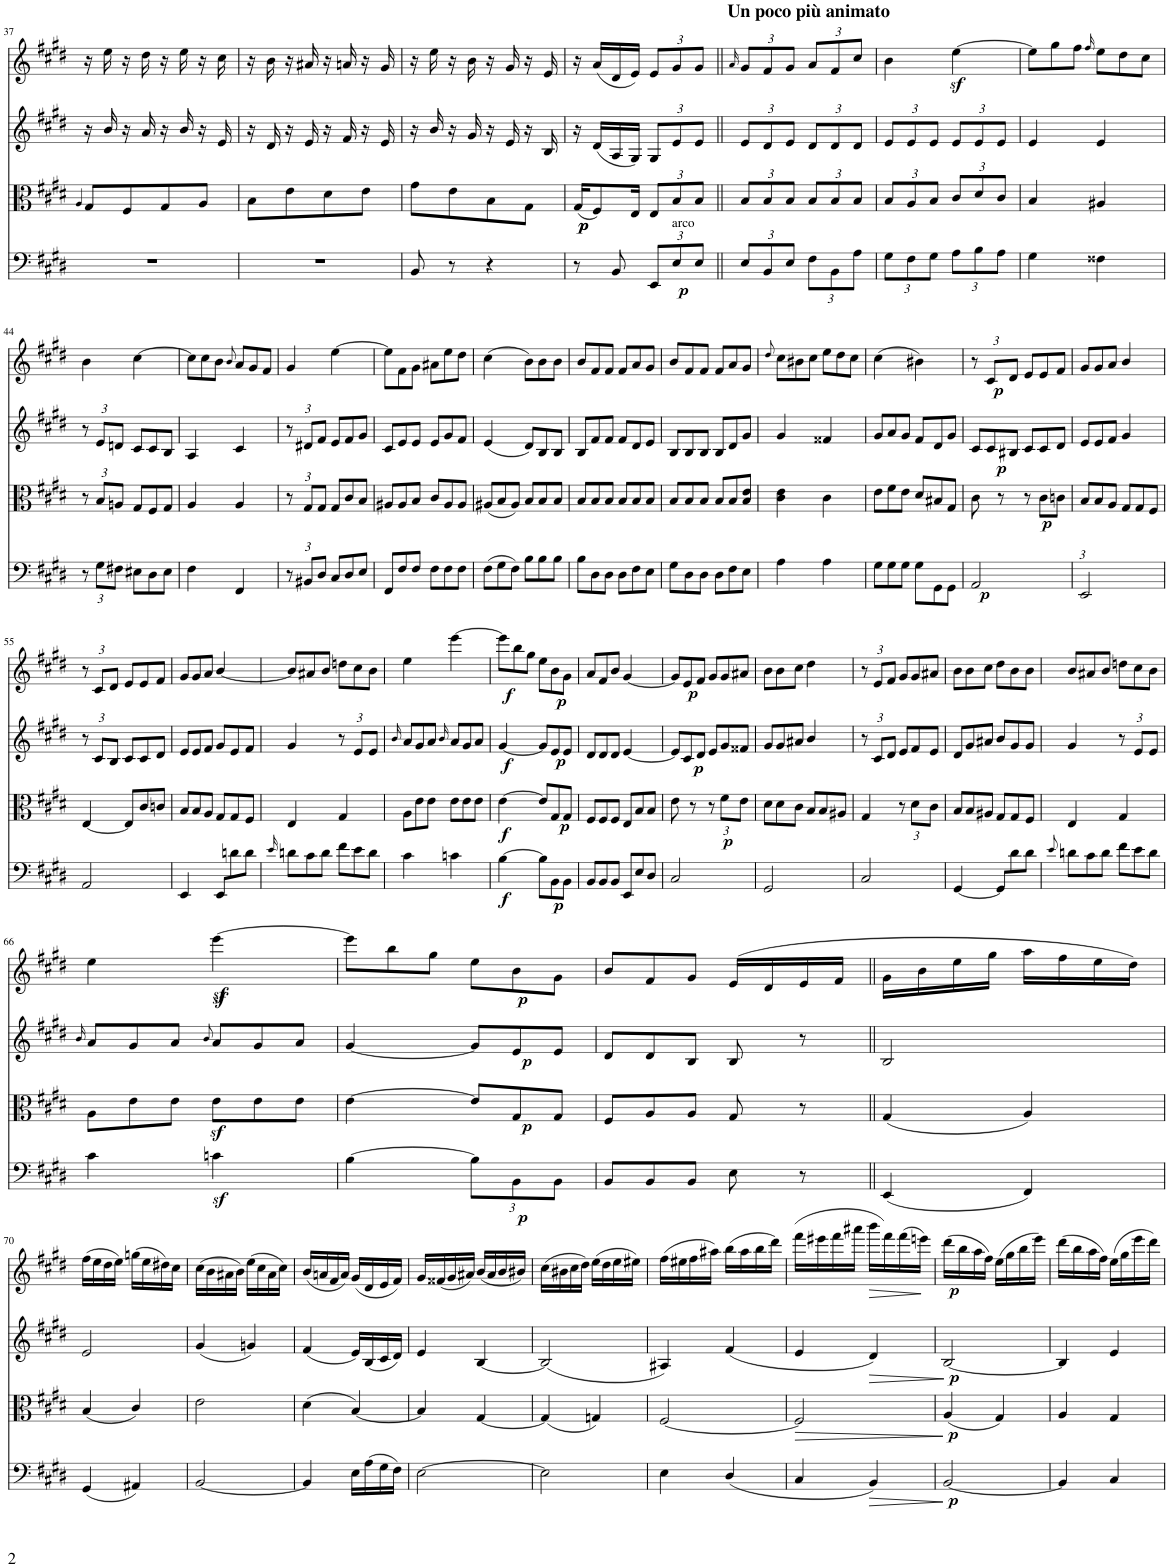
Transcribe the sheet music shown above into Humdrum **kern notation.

**kern	**dynam	**kern	**dynam	**kern	**dynam	**kern	**dynam
*part4	*part4	*part3	*part3	*part2	*part2	*part1	*part1
*staff4	*staff4	*staff3	*staff3	*staff2	*staff2	*staff1	*staff1
*I"Piano	*	*I"Piano	*	*I"Piano	*	*I"Piano	*
*I'Pno	*	*I'Pno	*	*I'Pno	*	*I'Pno	*
!!LO:PB:g=z
*clefF4	*	*clefC3	*	*clefG2	*	*clefG2	*
*k[f#c#g#d#]	*	*k[f#c#g#d#]	*	*k[f#c#g#d#]	*	*k[f#c#g#d#]	*
*M2/4	*	*M2/4	*	*M2/4	*	*M2/4	*
=37	=37	=37	=37	=37	=37	=37	=37
.	.	4qA/	.	.	.	.	.
2r	.	8G#/L	.	16r	.	16r	.
.	.	.	.	16b/	.	16ee\	.
.	.	8F#/	.	16r	.	16r	.
.	.	.	.	16a/	.	16dd#\	.
.	.	8G#/	.	16r	.	16r	.
.	.	.	.	16b/	.	16ee\	.
.	.	8A/J	.	16r	.	16r	.
.	.	.	.	16e/	.	16cc#\	.
=38	=38	=38	=38	=38	=38	=38	=38
2r	.	8B\L	.	16r	.	16r	.
.	.	.	.	16d#/	.	16b\	.
.	.	8e\	.	16r	.	16r	.
.	.	.	.	16e/	.	16a#X/	.
.	.	8d#\	.	16r	.	16r	.
.	.	.	.	16f#/	.	16an/	.
.	.	8e\J	.	16r	.	16r	.
.	.	.	.	16e/	.	16g#/	.
=39	=39	=39	=39	=39	=39	=39	=39
8BB/	.	8g#\L	.	16r	.	16r	.
.	.	.	.	16b/	.	16ee\	.
8r	.	8e\	.	16r	.	16r	.
.	.	.	.	16g#/	.	16b\	.
4r	.	8B\	.	16r	.	16r	.
.	.	.	.	16e/	.	16g#/	.
.	.	8G#\J	.	16r	.	16r	.
.	.	.	.	16B/	.	16e/	.
=40	=40	=40	=40	=40	=40	=40	=40
!	!	!	!LO:DY:b	!	!	!	!
!	!	!	!LO:DY:n=1:b	!	!	!	!
8r	.	(16G#/KL	p p	16r	.	16r	.
.	.	8F#/)	.	(16d#/LL	.	(16a/LL	.
8BB/	.	.	.	16A/	.	16d#/	.
.	.	16E/Jk	.	16G#/JJ)	.	16e/JJ)	.
*Xbrackettup	*	*Xbrackettup	*	*Xbrackettup	*	*Xbrackettup	*
12EE/L	.	12E/L	.	12G#/L	.	12e/L	.
!LO:TX:a:t=arco	!	!	!	!	!	!	!
!	!LO:DY:b	!	!	!	!	!	!
12E/	p	12B/	.	12e/	.	12g#/	.
12E/J	.	12B/J	.	12e/J	.	12g#/J	.
=41||	=41||	=41||	=41||	=41||	=41||	=41||	=41||
.	.	.	.	.	.	16qa/	.
!	!	!	!	!	!	!LO:TX:a:B:t=Un poco più animato	!
12E/L	.	12B/L	.	12e/L	.	12g#/L	.
12BB/	.	12B/	.	12d#/	.	12f#/	.
12E/J	.	12B/J	.	12e/J	.	12g#/J	.
12F#\L	.	12B/L	.	12d#/L	.	12a/L	.
12BB\	.	12B/	.	12d#/	.	12f#/	.
12A\J	.	12B/J	.	12d#/J	.	12cc#/J	.
=42	=42	=42	=42	=42	=42	=42	=42
12G#\L	.	12B/L	.	12e/L	.	4b\	.
12F#\	.	12A/	.	12e/	.	.	.
12G#\J	.	12B/J	.	12e/J	.	.	.
12A\L	.	12c#/L	.	12e/L	.	[4eez<\	.
12B\	.	12d#/	.	12e/	.	.	.
12A\J	.	12c#/J	.	12e/J	.	.	.
=43	=43	=43	=43	=43	=43	=43	=43
4G#\	.	4B/	.	4e/	.	12ee\L]	.
.	.	.	.	.	.	12gg#\	.
.	.	.	.	.	.	12ff#\J	.
.	.	.	.	.	.	16qff#/	.
4F##X\	.	4A#X/	.	4e/	.	12ee\L	.
.	.	.	.	.	.	12dd#\	.
.	.	.	.	.	.	12cc#\J	.
!!LO:LB:g=z
=44	=44	=44	=44	=44	=44	=44	=44
12r	.	12r	.	12r	.	4b\	.
12G#\L	.	12B/L	.	12e/L	.	.	.
12F#X\J	.	12An/J	.	12dn/J	.	.	.
12E#X\L	.	12G#/L	.	12c#/L	.	[4cc#\	.
12D#\	.	12F#/	.	12c#/	.	.	.
12E#\J	.	12G#/J	.	12B/J	.	.	.
=45	=45	=45	=45	=45	=45	=45	=45
4F#\	.	4A/	.	4A/	.	12cc#\L]	.
.	.	.	.	.	.	12cc#\	.
.	.	.	.	.	.	12b\J	.
.	.	.	.	.	.	8qb/	.
4FF#/	.	4A/	.	4c#/	.	12a/L	.
.	.	.	.	.	.	12g#/	.
.	.	.	.	.	.	12f#/J	.
=46	=46	=46	=46	=46	=46	=46	=46
12r	.	12r	.	12r	.	4g#/	.
12BB#X/L	.	12G#/L	.	12d#X/L	.	.	.
12D#/J	.	12G#/J	.	12f#/J	.	.	.
12C#/L	.	12G#/L	.	12e/L	.	[4ee\	.
12D#/	.	12c#/	.	12f#/	.	.	.
12E/J	.	12B/J	.	12g#/J	.	.	.
=47	=47	=47	=47	=47	=47	=47	=47
12FF#/L	.	12A#X/L	.	12c#/L	.	12ee\L]	.
12F#/	.	12A#/	.	12e/	.	12f#\	.
12F#/J	.	12B/J	.	12e/J	.	12g#\J	.
12F#\L	.	12c#/L	.	12e/L	.	12a#X\L	.
12F#\	.	12A#/	.	12g#/	.	12ee\	.
12F#\J	.	12A#/J	.	12f#/J	.	12dd#\J	.
=48	=48	=48	=48	=48	=48	=48	=48
(12F#\L	.	(12A#X/L	.	(4e/	.	(4cc#\	.
12G#\	.	12B/	.	.	.	.	.
12F#\J)	.	12A#/J)	.	.	.	.	.
12B\L	.	12B/L	.	12d#/L)	.	12b\L)	.
12B\	.	12B/	.	12B/	.	12b\	.
12B\J	.	12B/J	.	12B/J	.	12b\J	.
=49	=49	=49	=49	=49	=49	=49	=49
12B\L	.	12B/L	.	12B/L	.	12b/L	.
12D#\	.	12B/	.	12f#/	.	12f#/	.
12D#\J	.	12B/J	.	12f#/J	.	12f#/J	.
12D#\L	.	12B/L	.	12f#/L	.	12f#/L	.
12F#\	.	12B/	.	12d#/	.	12a/	.
12E\J	.	12B/J	.	12e/J	.	12g#/J	.
=50	=50	=50	=50	=50	=50	=50	=50
12G#\L	.	12B/L	.	12B/L	.	12b/L	.
12D#\	.	12B/	.	12B/	.	12f#/	.
12D#\J	.	12B/J	.	12B/J	.	12f#/J	.
12D#\L	.	12B/L	.	12B/L	.	12f#/L	.
12F#\	.	12B/	.	12d#/	.	12a/	.
12E\J	.	12B/ 12e/J	.	12g#/J	.	12g#/J	.
=51	=51	=51	=51	=51	=51	=51	=51
.	.	.	.	.	.	8qdd#/	.
4A\	.	4c#\ 4e\	.	4g#/	.	12cc#\L	.
.	.	.	.	.	.	12b#X\	.
.	.	.	.	.	.	12cc#\J	.
4A\	.	4c#\	.	4f##X/	.	12ee\L	.
.	.	.	.	.	.	12dd#\	.
.	.	.	.	.	.	12cc#\J	.
=52	=52	=52	=52	=52	=52	=52	=52
12G#\L	.	12e\L	.	12g#/L	.	(4cc#\	.
12G#\	.	12f#\	.	12a/	.	.	.
12G#\J	.	12e\J	.	12g#/J	.	.	.
12G#\L	.	12d#/L	.	12f#/L	.	4b#X\)	.
12GG#\	.	12B#X/	.	12d#/	.	.	.
12GG#\J	.	12G#/J	.	12g#/J	.	.	.
=53	=53	=53	=53	=53	=53	=53	=53
!	!LO:DY:b	!	!	!	!	!	!
2AA/	p	8c#\	.	12c#/L	.	12r	.
!	!	!	!	!	!LO:DY:b	!	!LO:DY:b
.	.	.	.	12c#/	p	12c#/L	p
.	.	8r	.	.	.	.	.
.	.	.	.	12B#X/J	.	12d#/J	.
.	.	12r	.	12c#/L	.	12e/L	.
!	!	!	!LO:DY:b	!	!	!	!
.	.	12c#\L	p	12c#/	.	12e/	.
.	.	12cn\J	.	12d#/J	.	12f#/J	.
=54	=54	=54	=54	=54	=54	=54	=54
2EE/	.	12B/L	.	12e/L	.	12g#/L	.
.	.	12B/	.	12e/	.	12g#/	.
.	.	12A/J	.	12f#/J	.	12a/J	.
.	.	12G#/L	.	4g#/	.	4b/	.
.	.	12G#/	.	.	.	.	.
.	.	12F#/J	.	.	.	.	.
!!LO:LB:g=z
=55	=55	=55	=55	=55	=55	=55	=55
2AA/	.	[4E/	.	12r	.	12r	.
.	.	.	.	12c#/L	.	12c#/L	.
.	.	.	.	12B/J	.	12d#/J	.
*	*	*brackettup	*	*	*	*	*
.	.	12E/L]	.	12c#/L	.	12e/L	.
.	.	12c#/	.	12c#/	.	12e/	.
.	.	12cn/J	.	12d#/J	.	12f#/J	.
=56	=56	=56	=56	=56	=56	=56	=56
*	*	*Xbrackettup	*	*	*	*	*
4EE/	.	12B/L	.	12e/L	.	12g#/L	.
.	.	12B/	.	12e/	.	12g#/	.
.	.	12A/J	.	12f#/J	.	12a/J	.
*brackettup	*	*	*	*	*	*	*
12EE/L	.	12G#/L	.	12g#/L	.	[4b/	.
12dn\	.	12G#/	.	12e/	.	.	.
12d\J	.	12F#/J	.	12f#/J	.	.	.
=57	=57	=57	=57	=57	=57	=57	=57
16qe/	.	.	.	.	.	.	.
*Xbrackettup	*	*	*	*	*	*	*
12dn\L	.	4E/	.	4g#/	.	12b/L]	.
12c#\	.	.	.	.	.	12a#X/	.
12d\J	.	.	.	.	.	12b/J	.
12f#\L	.	4G#/	.	12r	.	12ddn\L	.
12e\	.	.	.	12e/L	.	12cc#\	.
12d\J	.	.	.	12e/J	.	12b\J	.
=58	=58	=58	=58	=58	=58	=58	=58
.	.	.	.	16qb/	.	.	.
4c#\	.	12A\L	.	12a/L	.	4ee\	.
.	.	12e\	.	12g#/	.	.	.
.	.	12e\J	.	12a/J	.	.	.
.	.	.	.	16qb/	.	.	.
4cn\	.	12e\L	.	12a/L	.	[4eee\	.
.	.	12e\	.	12g#/	.	.	.
.	.	12e\J	.	12a/J	.	.	.
=59	=59	=59	=59	=59	=59	=59	=59
!	!LO:DY:b	!	!LO:DY:b	!	!LO:DY:b	!	!LO:DY:b
[4B\	f	[4e\	f	[4g#/	f	12eee\L]	f
.	.	.	.	.	.	12bb\	.
.	.	.	.	.	.	12gg#\J	.
*brackettup	*	*brackettup	*	*brackettup	*	*	*
12B\L]	.	12e/L]	.	12g#/L]	.	12ee\L	.
!	!LO:DY:b	!	!LO:DY:b	!	!LO:DY:b	!	!LO:DY:b
12BB\	p	12G#/	p	12e/	p	12b\	p
12BB\J	.	12G#/J	.	12e/J	.	12g#\J	.
=60	=60	=60	=60	=60	=60	=60	=60
*Xbrackettup	*	*Xbrackettup	*	*Xbrackettup	*	*	*
12BB/L	.	12F#/L	.	12d#/L	.	12a/L	.
12BB/	.	12F#/	.	12d#/	.	12f#/	.
12BB/J	.	12F#/J	.	12d#/J	.	12b/J	.
12EE/L	.	12E/L	.	[4e/	.	[4g#/	.
12E/	.	12B/	.	.	.	.	.
12D#/J	.	12B/J	.	.	.	.	.
=61	=61	=61	=61	=61	=61	=61	=61
2C#/	.	8e\	.	12e/L]	.	12g#/L]	.
!	!	!	!	!	!LO:DY:b	!	!LO:DY:b
.	.	.	.	12c#/	p	12e/	p
.	.	8r	.	.	.	.	.
.	.	.	.	12d#/J	.	12f#/J	.
.	.	12r	.	12e/L	.	12g#/L	.
!	!	!	!LO:DY:b	!	!	!	!
.	.	12f#\L	p	12g#/	.	12g#/	.
.	.	12e\J	.	12f##X/J	.	12a#X/J	.
=62	=62	=62	=62	=62	=62	=62	=62
2GG#/	.	12d#\L	.	12g#/L	.	12b\L	.
.	.	12d#\	.	12g#/	.	12b\	.
.	.	12c#\J	.	12a#X/J	.	12cc#\J	.
.	.	12B/L	.	4b/	.	4dd#\	.
.	.	12B/	.	.	.	.	.
.	.	12A#X/J	.	.	.	.	.
=63	=63	=63	=63	=63	=63	=63	=63
2C#/	.	4G#/	.	12r	.	12r	.
.	.	.	.	12c#/L	.	12e/L	.
.	.	.	.	12d#/J	.	12f#/J	.
.	.	12r	.	12e/L	.	12g#/L	.
.	.	12d#\L	.	12f#/	.	12g#/	.
.	.	12c#\J	.	12e/J	.	12a#X/J	.
=64	=64	=64	=64	=64	=64	=64	=64
[4GG#/	.	12B/L	.	12d#/L	.	12b\L	.
.	.	12B/	.	12g#/	.	12b\	.
.	.	12A#X/J	.	12a#X/J	.	12cc#\J	.
*brackettup	*	*	*	*	*	*	*
12GG#/L]	.	12G#/L	.	12b/L	.	12dd#\L	.
12d#\	.	12G#/	.	12g#/	.	12b\	.
12d#\J	.	12F#/J	.	12g#/J	.	12b\J	.
=65	=65	=65	=65	=65	=65	=65	=65
8qe/	.	.	.	.	.	.	.
*Xbrackettup	*	*	*	*	*	*	*
12dn\L	.	4E/	.	4g#/	.	12b/L	.
12c#\	.	.	.	.	.	12a#X/	.
12d\J	.	.	.	.	.	12b/J	.
12f#\L	.	4G#/	.	12r	.	12ddn\L	.
12e\	.	.	.	12e/L	.	12cc#\	.
12d\J	.	.	.	12e/J	.	12b\J	.
!!LO:LB:g=z
=66	=66	=66	=66	=66	=66	=66	=66
.	.	.	.	16qb/	.	.	.
4c#\	.	12A\L	.	12a/L	.	4ee\	.
.	.	12e\	.	12g#/	.	.	.
.	.	12e\J	.	12a/J	.	.	.
.	.	.	.	8qb/	.	.	.
4cnz<\	.	12ez<\L	.	12a/L	.	[4eeez<\	.
.	.	12e\	.	12g#/	.	.	.
.	.	12e\J	.	12a/J	.	.	.
=67	=67	=67	=67	=67	=67	=67	=67
[4B\	.	[4e\	.	[4g#/	.	12eee\L]	.
.	.	.	.	.	.	12bb\	.
.	.	.	.	.	.	12gg#\J	.
*	*	*brackettup	*	*brackettup	*	*	*
12B\L]	.	12e/L]	.	12g#/L]	.	12ee\L	.
!	!LO:DY:b	!	!LO:DY:b	!	!LO:DY:b	!	!LO:DY:b
12BB\	p	12G#/	p	12e/	p	12b\	p
12BB\J	.	12G#/J	.	12e/J	.	12g#\J	.
=68	=68	=68	=68	=68	=68	=68	=68
*	*	*Xbrackettup	*	*Xbrackettup	*	*	*
12BB/L	.	12F#/L	.	12d#/L	.	12b/L	.
12BB/	.	12A/	.	12d#/	.	12f#/	.
12BB/J	.	12A/J	.	12B/J	.	12g#/J	.
8E\	.	8G#/	.	8B/	.	(16e/LL	.
.	.	.	.	.	.	16d#/	.
8r	.	8r	.	8r	.	16e/	.
.	.	.	.	.	.	16f#/JJ	.
=69||	=69||	=69||	=69||	=69||	=69||	=69||	=69||
(4EE/	.	(4G#/	.	2B/	.	16g#\LL	.
.	.	.	.	.	.	16b\	.
.	.	.	.	.	.	16ee\	.
.	.	.	.	.	.	16gg#\JJ	.
4FF#/)	.	4A/)	.	.	.	16aa\LL	.
.	.	.	.	.	.	16ff#\	.
.	.	.	.	.	.	16ee\	.
.	.	.	.	.	.	16dd#\JJ)	.
!!LO:LB:g=z
=70	=70	=70	=70	=70	=70	=70	=70
(4GG#/	.	(4B/	.	2e/	.	(16ff#\LL	.
.	.	.	.	.	.	16ee\	.
.	.	.	.	.	.	16dd#\	.
.	.	.	.	.	.	16ee\JJ)	.
4AA#X/)	.	4c#/)	.	.	.	(16ggn\LL	.
.	.	.	.	.	.	16ee\	.
.	.	.	.	.	.	16dd#X\)	.
.	.	.	.	.	.	16cc#\JJ	.
=71	=71	=71	=71	=71	=71	=71	=71
[2BB/	.	2e\	.	(4g#/	.	(16cc#\LL	.
.	.	.	.	.	.	16b\	.
.	.	.	.	.	.	16a#X\	.
.	.	.	.	.	.	16b\JJ)	.
.	.	.	.	4gn/)	.	(16ee\LL	.
.	.	.	.	.	.	16cc#\	.
.	.	.	.	.	.	16a#\	.
.	.	.	.	.	.	16cc#\JJ)	.
=72	=72	=72	=72	=72	=72	=72	=72
4BB/]	.	(4d#\	.	(4f#/	.	(16b/LL	.
.	.	.	.	.	.	16an/	.
.	.	.	.	.	.	16f#/	.
.	.	.	.	.	.	16a/JJ)	.
16E\LL	.	[4B/)	.	16e/LL)	.	(16g#/LL	.
(16A\	.	.	.	(16B/	.	16d#/	.
16G#\	.	.	.	16c#/	.	16e/	.
16F#\JJ)	.	.	.	16d#/JJ)	.	16f#/JJ)	.
=73	=73	=73	=73	=73	=73	=73	=73
[2E\	.	4B/]	.	4e/	.	16g#/LL	.
.	.	.	.	.	.	(16f##X/	.
.	.	.	.	.	.	16g#/	.
.	.	.	.	.	.	16a#X/JJ)	.
.	.	[4G#/	.	[4B/	.	(16b/LL	.
.	.	.	.	.	.	16a#/	.
.	.	.	.	.	.	16b/	.
.	.	.	.	.	.	16b#X/JJ)	.
=74	=74	=74	=74	=74	=74	=74	=74
2E\]	.	(4G#/]	.	(2B/]	.	(16cc#\LL	.
.	.	.	.	.	.	16b#X\	.
.	.	.	.	.	.	16cc#\	.
.	.	.	.	.	.	16dd#\JJ)	.
.	.	4Gn/)	.	.	.	(16ee\LL	.
.	.	.	.	.	.	16dd#\	.
.	.	.	.	.	.	16ee\	.
.	.	.	.	.	.	16ee#X\JJ)	.
=75	=75	=75	=75	=75	=75	=75	=75
4E\	.	[2F#/	.	4A#X/)	.	(16ff#\LL	.
.	.	.	.	.	.	16ee#X\	.
.	.	.	.	.	.	16ff#\	.
.	.	.	.	.	.	16aa#X\JJ)	.
(4D#/	.	.	.	(4f#/	.	(16bb\LL	.
.	.	.	.	.	.	16aa#\	.
.	.	.	.	.	.	16bb\	.
.	.	.	.	.	.	16ddd#\JJ)	.
=76	=76	=76	=76	=76	=76	=76	=76
!	!	!	!LO:HP:b	!	!	!	!
4C#/	.	2F#/]	>	4e/	.	(16fff#\LL	.
.	.	.	.	.	.	16eee#X\	.
.	.	.	.	.	.	16fff#\	.
.	.	.	.	.	.	16aaa#X\JJ	.
!	!LO:HP:b	!	!	!	!LO:HP:b	!	!LO:HP:b
4BB/)	>	.	.	4d#/)	>	16bbb\LL	>
.	.	.	.	.	.	16fff#\)	]
.	.	.	.	.	.	(16fff#\	.
.	.	.	.	.	.	16eeen\JJ)	.
.	]	.	]	.	]	.	.
=77	=77	=77	=77	=77	=77	=77	=77
!	!LO:DY:b	!	!LO:DY:b	!	!LO:DY:b	!	!LO:DY:b
[2BB/	p	(4A/	p	[2B/	p	(16ddd#\LL	p
.	.	.	.	.	.	16bb\	.
.	.	.	.	.	.	16aa\	.
.	.	.	.	.	.	16ff#\JJ)	.
.	.	4G#/)	.	.	.	(16ee\LL	.
.	.	.	.	.	.	16gg#\	.
.	.	.	.	.	.	16bb\	.
.	.	.	.	.	.	16eee\JJ)	.
=78	=78	=78	=78	=78	=78	=78	=78
4BB/]	.	4A/	.	4B/]	.	(16ddd#\LL	.
.	.	.	.	.	.	16bb\	.
.	.	.	.	.	.	16aa\	.
.	.	.	.	.	.	16ff#\JJ)	.
4C#/	.	4G#/	.	4e/	.	(16ee\LL	.
.	.	.	.	.	.	16gg#\	.
.	.	.	.	.	.	16eee\	.
.	.	.	.	.	.	16ddd#\JJ)	.
=	=	=	=	=	=	=	=
*-	*-	*-	*-	*-	*-	*-	*-
